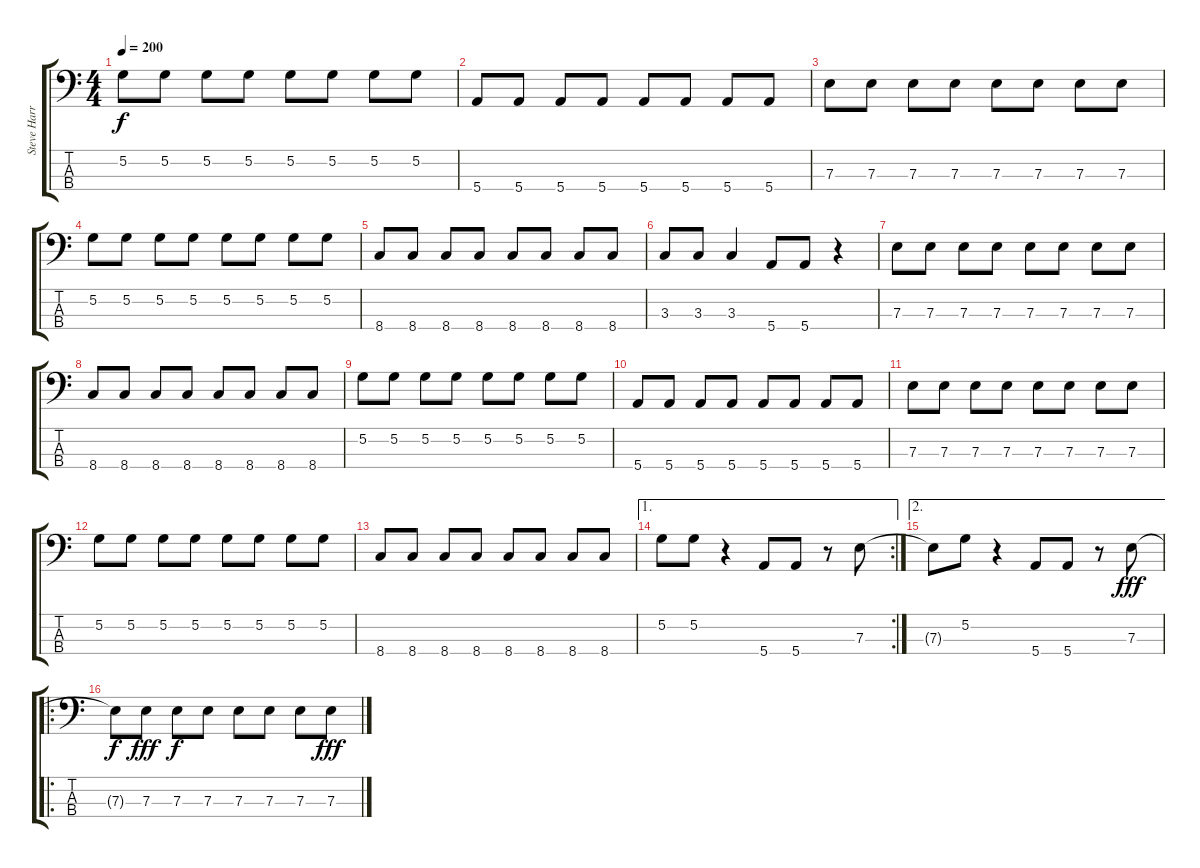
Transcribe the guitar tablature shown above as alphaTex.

\track ("Steve Harris" "Steve Harr") {instrument electricbassfinger}
\staff {score tabs}
\tuning (G2 D2 A1 E1) {hide}
\ts (4 4)
\tempo 200
\clef f4
\ks c
5.2.8{dy f} 5.2.8 5.2.8 5.2.8 5.2.8 5.2.8 5.2.8 5.2.8 |
5.4.8 5.4.8 5.4.8 5.4.8 5.4.8 5.4.8 5.4.8 5.4.8 |
7.3.8 7.3.8 7.3.8 7.3.8 7.3.8 7.3.8 7.3.8 7.3.8 |
5.2.8 5.2.8 5.2.8 5.2.8 5.2.8 5.2.8 5.2.8 5.2.8 |
8.4.8 8.4.8 8.4.8 8.4.8 8.4.8 8.4.8 8.4.8 8.4.8 |
3.3.8 3.3.8 3.3.4 5.4.8 5.4.8 r.4 |
7.3.8 7.3.8 7.3.8 7.3.8 7.3.8 7.3.8 7.3.8 7.3.8 |
8.4.8 8.4.8 8.4.8 8.4.8 8.4.8 8.4.8 8.4.8 8.4.8 |
5.2.8 5.2.8 5.2.8 5.2.8 5.2.8 5.2.8 5.2.8 5.2.8 |
5.4.8 5.4.8 5.4.8 5.4.8 5.4.8 5.4.8 5.4.8 5.4.8 |
7.3.8 7.3.8 7.3.8 7.3.8 7.3.8 7.3.8 7.3.8 7.3.8 |
5.2.8 5.2.8 5.2.8 5.2.8 5.2.8 5.2.8 5.2.8 5.2.8 |
8.4.8 8.4.8 8.4.8 8.4.8 8.4.8 8.4.8 8.4.8 8.4.8 |
\ae 1
\rc 2
5.2.8 5.2.8 r.4 5.4.8 5.4.8 r.8 7.3.8 |
\ae 2
7.3{t}.8 5.2.8 r.4 5.4.8 5.4.8 r.8 7.3.8{dy fff} |
\ro
7.3{t}.8{dy f} 7.3.8{dy fff} 7.3.8{dy f} 7.3.8 7.3.8 7.3.8 7.3.8 7.3.8{dy fff}
